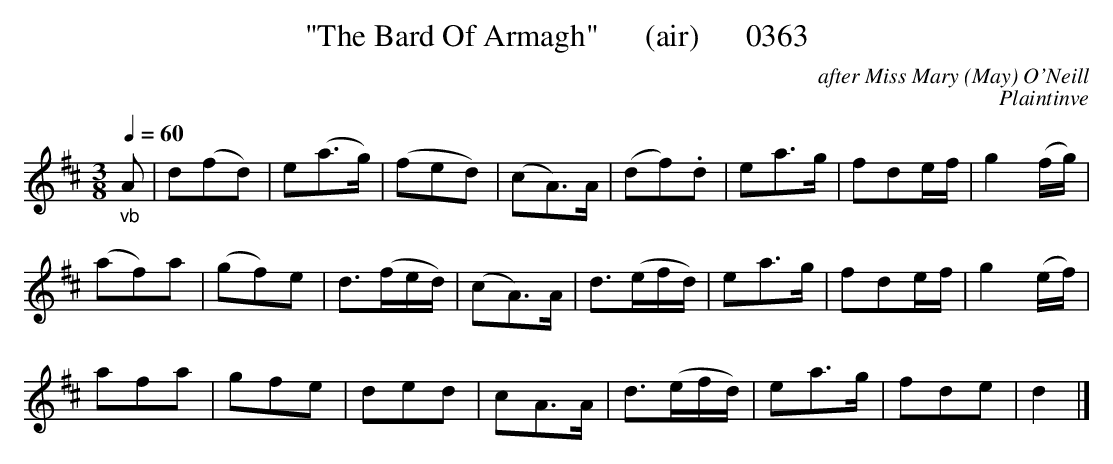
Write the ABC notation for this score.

X:1
T:"The Bard Of Armagh"      (air)      0363
C:after Miss Mary (May) O'Neill
C:Plaintinve
Q:1/4=60
M:3/8
L:1/16
K:D
"_vb"A2|d2(f2d2)|e2(a3g)|(f2e2d2)|(c2A3)A|(d2f2).d2|e2a3g|f2d2ef|g4(fg)|
(a2f2)a2|(g2f2)e2|d3(fed)|(c2A3)A|d3(efd)|e2a3g|f2d2ef|g4(ef)|
a2f2a2|g2f2e2|d2e2d2|c2A3A|d3(efd)|e2a3g|f2d2e2|d4|]
